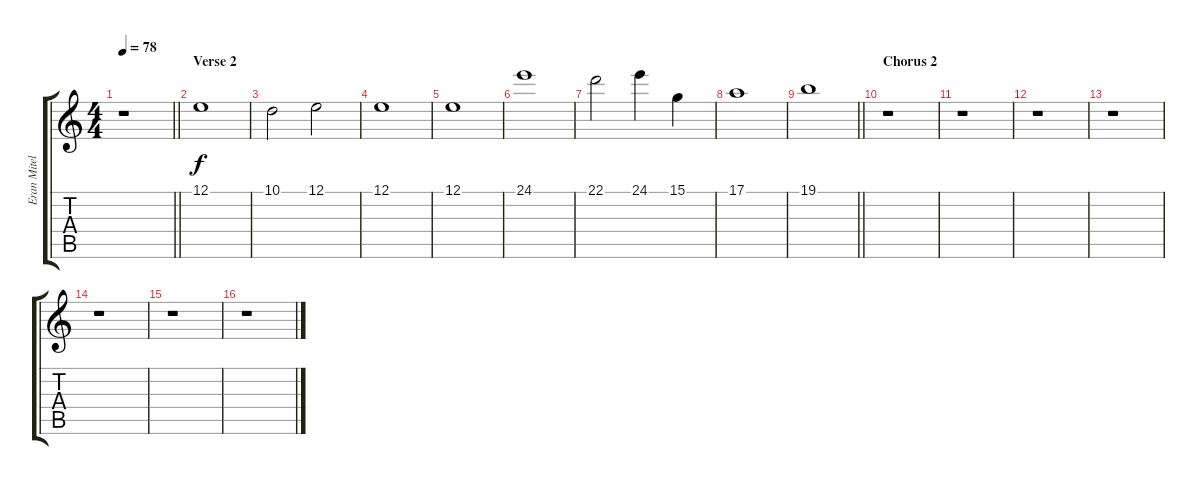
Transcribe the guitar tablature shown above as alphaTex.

\track ("Eran Mitelman (Keyboards)" "Eran Mitel") {instrument stringensemble2}
\staff {score tabs}
\tuning (E4 B3 G3 D3 A2 E2) {hide}
\ts (4 4)
\tempo 78
\clef g2
\barLineRight lightlight
\ks c
r.1{dy f} |
\section ("" "Verse 2")
12.1.1 |
10.1.2 12.1.2 |
12.1.1 |
12.1.1 |
24.1.1 |
22.1.2 24.1.4 15.1.4 |
17.1.1 |
\barLineRight lightlight
19.1.1 |
\section ("" "Chorus 2")
r.1 |
r.1 |
r.1 |
r.1 |
r.1 |
r.1 |
r.1
